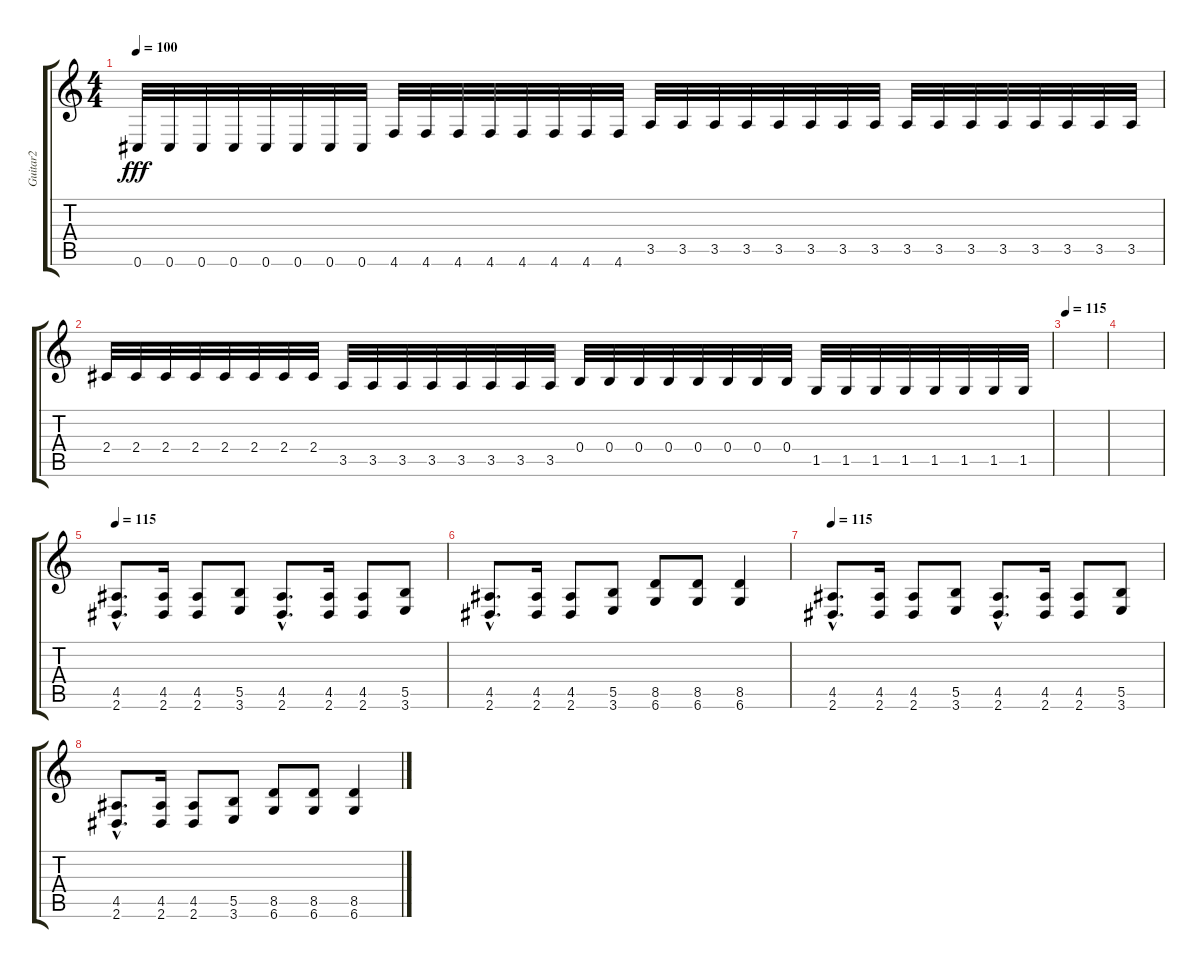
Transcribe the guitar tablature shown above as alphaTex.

\track ("Guitar2" "Guitar2") {instrument distortionguitar}
\staff {score tabs}
\tuning (Db4 Ab3 E3 B2 Gb2 Db2) {hide}
\ts (4 4)
\tempo 100
\clef g2
\ks c
0.6.32{dy fff} 0.6.32 0.6.32 0.6.32 0.6.32 0.6.32 0.6.32 0.6.32 4.6.32 4.6.32 4.6.32 4.6.32 4.6.32 4.6.32 4.6.32 4.6.32 3.5.32 3.5.32 3.5.32 3.5.32 3.5.32 3.5.32 3.5.32 3.5.32 3.5.32 3.5.32 3.5.32 3.5.32 3.5.32 3.5.32 3.5.32 3.5.32 |
2.4.32 2.4.32 2.4.32 2.4.32 2.4.32 2.4.32 2.4.32 2.4.32 3.5.32 3.5.32 3.5.32 3.5.32 3.5.32 3.5.32 3.5.32 3.5.32 0.4.32 0.4.32 0.4.32 0.4.32 0.4.32 0.4.32 0.4.32 0.4.32 1.5.32 1.5.32 1.5.32 1.5.32 1.5.32 1.5.32 1.5.32 1.5.32 |
\tempo 115
|
|
\tempo 115
(4.5{hac} 2.6{hac}).8{d} (4.5 2.6).16 (4.5 2.6).8 (5.5 3.6).8 (4.5{hac} 2.6{hac}).8{d} (4.5 2.6).16 (4.5 2.6).8 (5.5 3.6).8 |
(4.5{hac} 2.6{hac}).8{d} (4.5 2.6).16 (4.5 2.6).8 (5.5 3.6).8 (8.5 6.6).8 (8.5 6.6).8 (8.5 6.6).4 |
\tempo 115
(4.5{hac} 2.6{hac}).8{d} (4.5 2.6).16 (4.5 2.6).8 (5.5 3.6).8 (4.5{hac} 2.6{hac}).8{d} (4.5 2.6).16 (4.5 2.6).8 (5.5 3.6).8 |
(4.5{hac} 2.6{hac}).8{d} (4.5 2.6).16 (4.5 2.6).8 (5.5 3.6).8 (8.5 6.6).8 (8.5 6.6).8 (8.5 6.6).4
